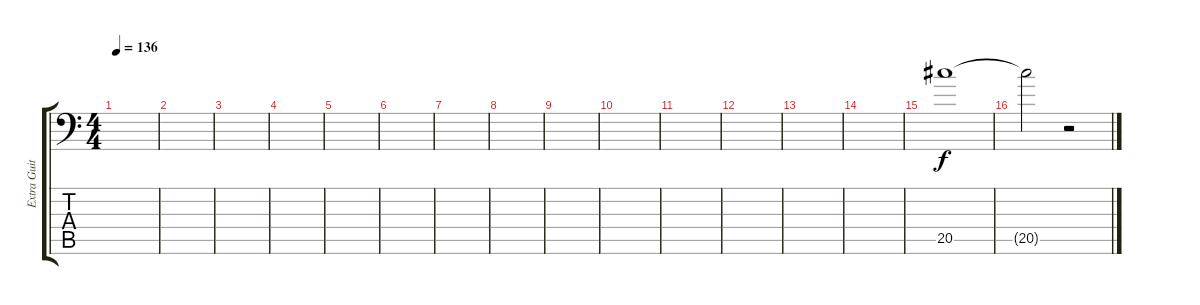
\track ("Extra Guitar" "Extra Guit") {instrument distortionguitar}
\staff {score tabs}
\tuning (C4 G3 Eb3 Bb2 F2 Bb1) {hide}
\ts (4 4)
\tempo 136
\clef f4
\ks c
|
|
|
|
|
|
|
|
|
|
|
|
|
|
20.5.1 |
20.5{t}.2 r.2
